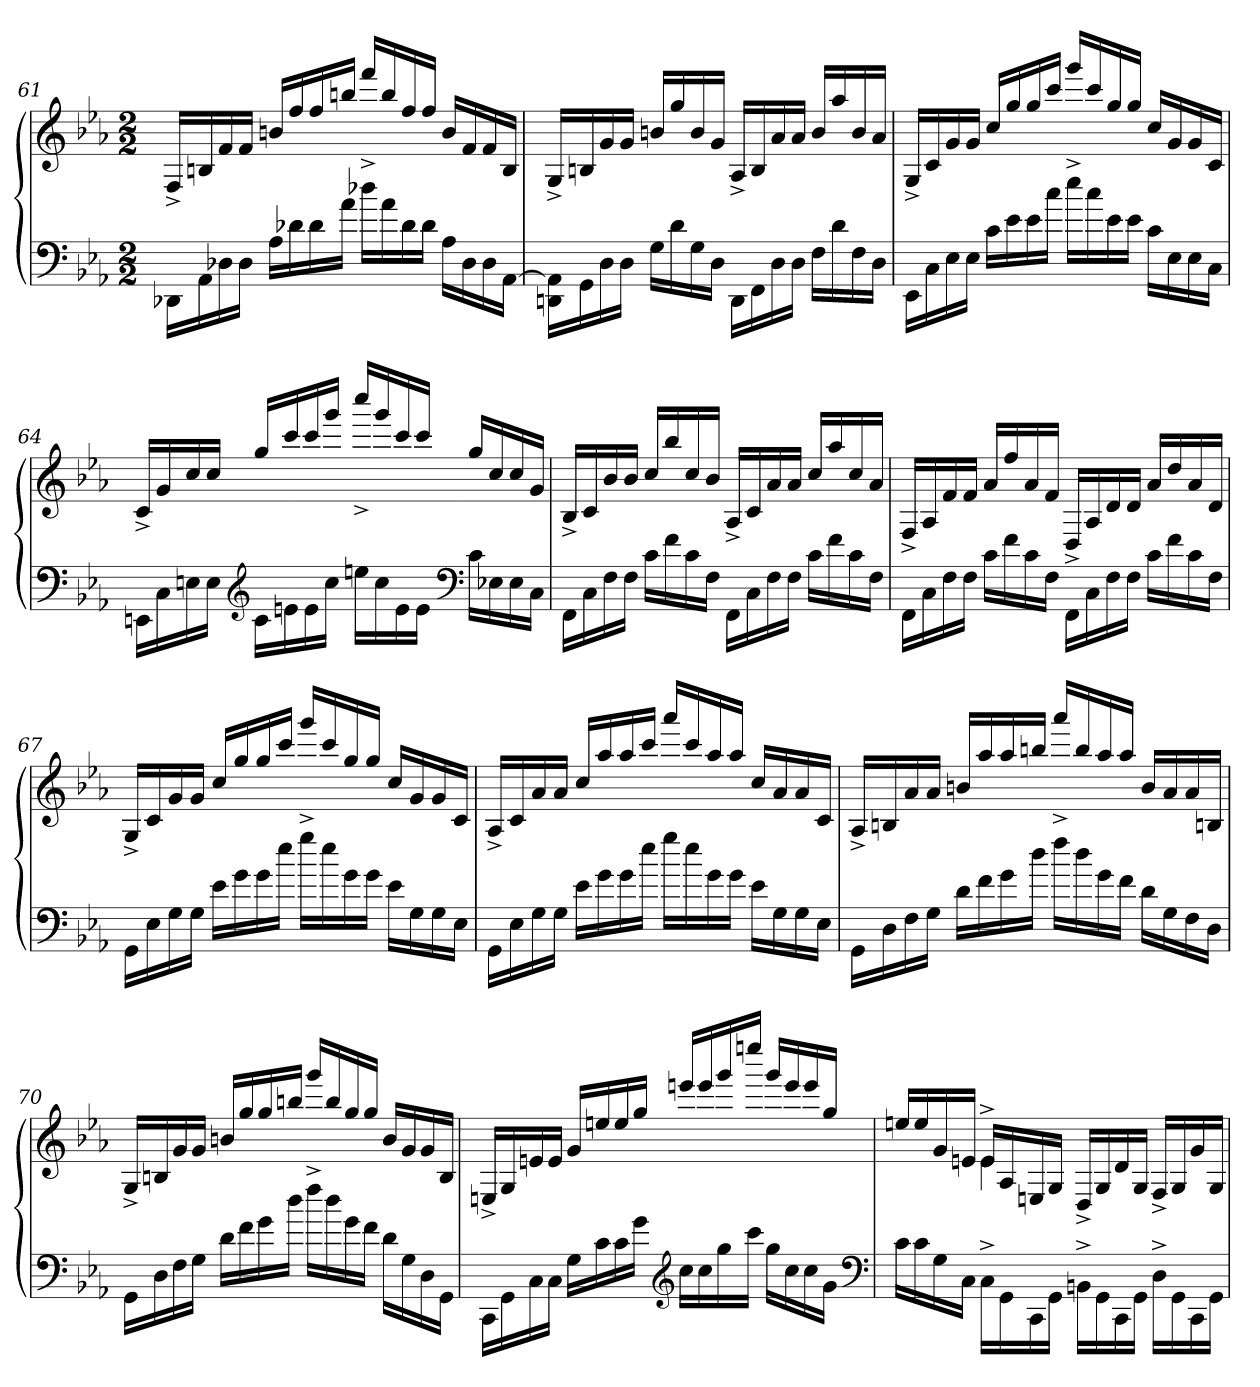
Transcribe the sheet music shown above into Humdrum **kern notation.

**kern	**kern
*part2	*part1
*staff2	*staff1
*clefF4	*clefG2
*k[b-e-a-]	*k[b-e-a-]
*M2/2	*M2/2
=61	=61
16DD-X\LL	16F^>/LL
16AA-	16Bn
16D-	16f
16D-JJ	16fJJ
16A-\LL	16bn/LL
16d-	16ff
16d-	16ff
16a-JJ	16bbnJJ
16dd-\LL	16fff^>/LL
16a-	16bb
16d-	16ff
16d-JJ	16ffJJ
16A-\LL	16b/LL
16D-	16f
16D-	16f
[16AA-JJ	16BJJ
=62	=62
16AA-\] 16DDnLL	16G^>/LL
16GG	16Bn
16D	16g
16DJJ	16gJJ
16G\LL	16bn/LL
16d	16gg
16G	16b
16DJJ	16gJJ
16DD\LL	16A-^>/LL
16FF	16B
16D	16a-
16DJJ	16a-JJ
16F\LL	16b/LL
16d	16aa-
16F	16b
16DJJ	16a-JJ
=63	=63
16EE-\LL	16G^>/LL
16C	16c
16E-	16g
16E-JJ	16gJJ
16c\LL	16cc/LL
16e-	16gg
16e-	16gg
16ccJJ	16cccJJ
16ee-\LL	16ggg^>/LL
16cc	16ccc
16e-	16gg
16e-JJ	16ggJJ
16c\LL	16cc/LL
16E-	16g
16E-	16g
16CJJ	16cJJ
=64	=64
16EEn\LL	16c^>/LL
16C	16g
16En	16cc
16EJJ	16ccJJ
*clefG2	*
16c\LL	16gg/LL
16en	16ccc
16e	16ccc
16ccJJ	16gggJJ
16een\LL	16cccc^>/LL
16cc	16ggg
16e	16ccc
16eJJ	16cccJJ
*clefF4	*
16c\LL	16gg/LL
16E-X	16cc
16E-	16cc
16CJJ	16gJJ
=65	=65
16FF\LL	16B-^>/LL
16C	16c
16F	16b-
16FJJ	16b-JJ
16c\LL	16cc/LL
16f	16bb-
16c	16cc
16FJJ	16b-JJ
16FF\LL	16A-^>/LL
16C	16c
16F	16a-
16FJJ	16a-JJ
16c\LL	16cc/LL
16f	16aa-
16c	16cc
16FJJ	16a-JJ
=66	=66
16FF\LL	16F^>/LL
16C	16A-
16F	16f
16FJJ	16fJJ
16c\LL	16a-/LL
16f	16ff
16c	16a-
16FJJ	16fJJ
16FF\LL	16D^>/LL
16C	16A-
16F	16d
16FJJ	16dJJ
16c\LL	16a-/LL
16f	16dd
16c	16a-
16FJJ	16dJJ
=67	=67
16GG\LL	16G^>/LL
16E-	16c
16G	16g
16GJJ	16gJJ
16e-\LL	16cc/LL
16g	16gg
16g	16gg
16ee-JJ	16cccJJ
16gg\LL	16ggg^>/LL
16ee-	16ccc
16g	16gg
16gJJ	16ggJJ
16e-\LL	16cc/LL
16G	16g
16G	16g
16E-JJ	16cJJ
=68	=68
16GG\LL	16A-^>/LL
16E-	16c
16G	16a-
16GJJ	16a-JJ
16e-\LL	16cc/LL
16g	16aa-
16g	16aa-
16ee-JJ	16cccJJ
16gg\LL	16aaa-/LL
16ee-	16ccc
16g	16aa-
16gJJ	16aa-JJ
16e-\LL	16cc/LL
16G	16a-
16G	16a-
16E-JJ	16cJJ
=69	=69
16GG\LL	16A-^>/LL
16D	16Bn
16F	16a-
16GJJ	16a-JJ
16d\LL	16bn/LL
16f	16aa-
16g	16aa-
16ddJJ	16bbnJJ
16ff\LL	16aaa-^>/LL
16dd	16bb
16g	16aa-
16fJJ	16aa-JJ
16d\LL	16b/LL
16G	16a-
16F	16a-
16DJJ	16BnJJ
=70	=70
16GG\LL	16G^>/LL
16D	16Bn
16F	16g
16GJJ	16gJJ
16d\LL	16bn/LL
16f	16gg
16g	16gg
16ddJJ	16bbnJJ
16ff\LL	16ggg^>/LL
16dd	16bb
16g	16gg
16fJJ	16ggJJ
16d\LL	16b/LL
16G	16g
16D	16g
16GGJJ	16BJJ
=71	=71
16CC\LL	16En^>/LL
16GG	16G
16C	16en
16CJJ	16eJJ
16G\LL	16g/LL
16c	16een
16c	16ee
16gJJ	16ggJJ
*clefG2	*
16cc\LL	16eeen/LL
16cc	16eee
16gg	16ggg
16cccJJ	16eeeenJJ
16gg\LL	16ggg/LL
16cc	16eee
16cc	16eee
16gJJ	16ggJJ
*clefF4	*
=72	=72
*	*^
16c\LL	16een/LL	4ryy
16c	16ee	.
16G	16g	.
16CJJ	16enJJ	.
16C^>\LL	16e^>/LL	4e
16GG	16A-	.
16CC	16En	.
16GGJJ	16GJJ	.
16BBn^>\LL	16D^>/LL	2ryy
16GG	16G	.
16CC	16d	.
16GGJJ	16GJJ	.
16D^>\LL	16F^>/LL	.
16GG	16G	.
16CC	16g	.
16GGJJ	16GJJ	.
*	*v	*v
=	=
*-	*-
